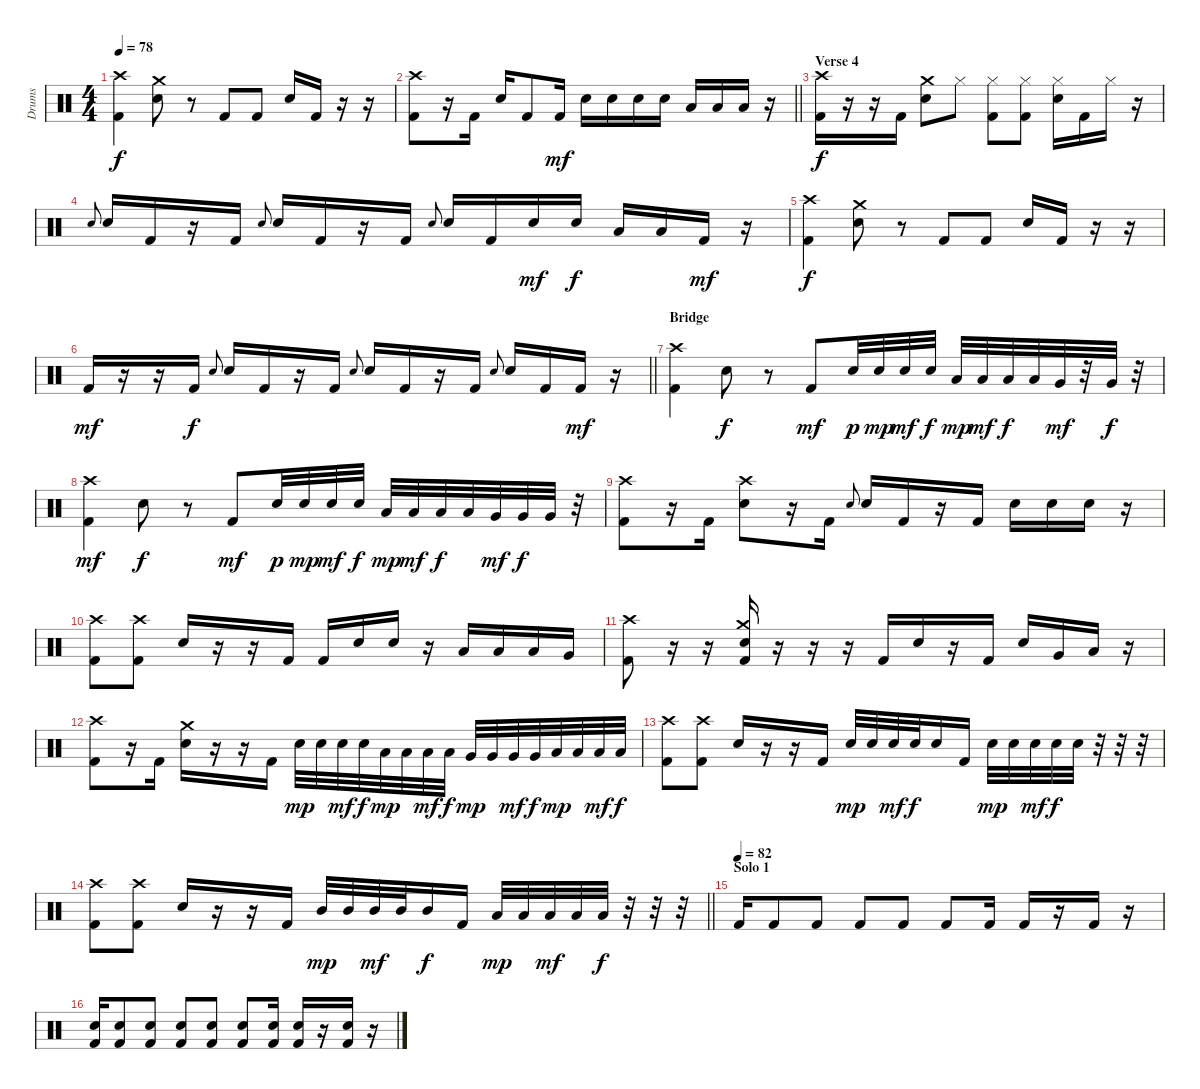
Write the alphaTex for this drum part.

\track ("Drums" "Drums") {instrument percussion}
\staff {score}
\articulation defaults
\ts (4 4)
\tempo 78
\clef neutral
\ks c
("Crash high (hit)" "Kick (hit) 2").4{dy f} ("Crash medium (hit)" "Snare (hit) 2").8 r.8 "Kick (hit) 2".8 "Kick (hit) 2".8 "Snare (hit) 2".16 "Kick (hit) 2".16 r.16 r.16 |
\barLineRight lightlight
("Crash high (hit)" "Kick (hit) 2").8 r.16 "Kick (hit) 2".16 "Snare (hit) 2".16 "Kick (hit) 2".8 "Kick (hit) 2".16{dy mf} "Snare (hit) 2".16 "Snare (hit) 2".16 "Snare (hit) 2".16 "Snare (hit) 2".16 "Low Tom (hit)".16 "Low Tom (hit)".16 "Low Tom (hit)".16 r.16 |
\section ("" "Verse 4")
("Crash high (hit)" "Kick (hit) 2").16{dy f} r.16 r.16 "Kick (hit) 2".16 ("Crash medium (hit)" "Snare (hit) 2").8 "Hi-Hat (closed)".8 ("Hi-Hat (closed)" "Kick (hit) 2").8 ("Hi-Hat (closed)" "Kick (hit) 2").8 ("Hi-Hat (closed)" "Snare (hit) 2").16 "Kick (hit) 2".16 "Hi-Hat (closed)".16 r.16 |
"Snare (hit) 2".8{gr onbeat} "Snare (hit) 2".16 "Kick (hit) 2".16 r.16 "Kick (hit) 2".16 "Snare (hit) 2".8{gr onbeat} "Snare (hit) 2".16 "Kick (hit) 2".16 r.16 "Kick (hit) 2".16 "Snare (hit) 2".8{gr onbeat} "Snare (hit) 2".16 "Kick (hit) 2".16 "Snare (hit) 2".16{dy mf} "Snare (hit) 2".16{dy f} "Low Tom (hit)".16 "Low Tom (hit)".16 "Kick (hit) 2".16{dy mf} r.16 |
("Crash high (hit)" "Kick (hit) 2").4{dy f} ("Crash medium (hit)" "Snare (hit) 2").8 r.8 "Kick (hit) 2".8 "Kick (hit) 2".8 "Snare (hit) 2".16 "Kick (hit) 2".16 r.16 r.16 |
\barLineRight lightlight "Kick (hit) 2".16{dy mf}
r.16 r.16 "Kick (hit) 2".16{dy f} "Snare (hit) 2".8{gr onbeat} "Snare (hit) 2".16 "Kick (hit) 2".16 r.16 "Kick (hit) 2".16 "Snare (hit) 2".8{gr onbeat} "Snare (hit) 2".16 "Kick (hit) 2".16 r.16 "Kick (hit) 2".16 "Snare (hit) 2".8{gr onbeat} "Snare (hit) 2".16 "Kick (hit) 2".16 "Kick (hit) 2".16{dy mf} r.16 |
\section ("" "Bridge")
("Crash high (hit)" "Kick (hit) 2").4 "Snare (hit) 2".8{dy f} r.8 "Kick (hit) 2".8{dy mf} "Snare (hit) 2".32{dy p} "Snare (hit) 2".32{dy mp} "Snare (hit) 2".32{dy mf} "Snare (hit) 2".32{dy f} "Low Tom (hit)".32{dy mp} "Low Tom (hit)".32{dy mf} "Low Tom (hit)".32{dy f} "Low Tom (hit)".32 "Very Low Tom (hit)".32{dy mf} r.32 "Very Low Tom (hit)".32{dy f} r.32 |
("Crash high (hit)" "Kick (hit) 2").4{dy mf} "Snare (hit) 2".8{dy f} r.8 "Kick (hit) 2".8{dy mf} "Snare (hit) 2".32{dy p} "Snare (hit) 2".32{dy mp} "Snare (hit) 2".32{dy mf} "Snare (hit) 2".32{dy f} "Low Tom (hit)".32{dy mp} "Low Tom (hit)".32{dy mf} "Low Tom (hit)".32{dy f} "Low Tom (hit)".32 "Very Low Tom (hit)".32{dy mf} "Very Low Tom (hit)".32{dy f} "Very Low Tom (hit)".32 r.32 |
("Crash high (hit)" "Kick (hit) 2").8 r.16 "Kick (hit) 2".16 ("Crash high (hit)" "Snare (hit) 2").8 r.16 "Kick (hit) 2".16 "Snare (hit) 2".8{gr onbeat} "Snare (hit) 2".16 "Kick (hit) 2".16 r.16 "Kick (hit) 2".16 "Snare (hit) 2".16 "Snare (hit) 2".16 "Snare (hit) 2".16 r.16 |
("Crash high (hit)" "Kick (hit) 2").8 ("Crash high (hit)" "Kick (hit) 2").8 "Snare (hit) 2".16 r.16 r.16 "Kick (hit) 2".16 "Kick (hit) 2".16 "Snare (hit) 2".16 "Snare (hit) 2".16 r.16 "Low Tom (hit)".16 "Low Tom (hit)".16 "Low Tom (hit)".16 "Very Low Tom (hit)".16 |
("Crash high (hit)" "Kick (hit) 2").8 r.16 r.16 ("Crash medium (hit)" "Snare (hit) 2" "Kick (hit) 2").16 r.16 r.16 r.16 "Kick (hit) 2".16 "Snare (hit) 2".16 r.16 "Kick (hit) 2".16 "Snare (hit) 2".16 "Very Low Tom (hit)".16 "Low Tom (hit)".16 r.16 |
("Crash high (hit)" "Kick (hit) 2").8 r.16 "Kick (hit) 2".16 ("Crash medium (hit)" "Snare (hit) 2").16 r.16 r.16 "Kick (hit) 2".16 "Snare (hit) 2".32{dy mp} "Snare (hit) 2".32 "Snare (hit) 2".32{dy mf} "Snare (hit) 2".32{dy f} "Low Tom (hit)".32{dy mp} "Low Tom (hit)".32 "Low Tom (hit)".32{dy mf} "Low Tom (hit)".32{dy f} "Very Low Tom (hit)".32{dy mp} "Very Low Tom (hit)".32 "Very Low Tom (hit)".32{dy mf} "Very Low Tom (hit)".32{dy f} "Low Floor Tom (hit)".32{dy mp} "Low Floor Tom (hit)".32 "Low Floor Tom (hit)".32{dy mf} "Low Floor Tom (hit)".32{dy f} |
("Crash high (hit)" "Kick (hit) 2").8 ("Crash high (hit)" "Kick (hit) 2").8 "Snare (hit) 2".16 r.16 r.16 "Kick (hit) 2".16 "Snare (hit) 2".32{dy mp} "Snare (hit) 2".32 "Snare (hit) 2".32{dy mf} "Snare (hit) 2".32{dy f} "Snare (hit) 2".16 "Kick (hit) 2".16 "Snare (hit) 2".32{dy mp} "Snare (hit) 2".32 "Snare (hit) 2".32{dy mf} "Snare (hit) 2".32{dy f} "Snare (hit) 2".32 r.32 r.32 r.32 |
\barLineRight lightlight
("Crash high (hit)" "Kick (hit) 2").8 ("Crash high (hit)" "Kick (hit) 2").8 "Snare (hit) 2".16 r.16 r.16 "Kick (hit) 2".16 "Mid Tom (hit)".32{dy mp} "Mid Tom (hit)".32 "Mid Tom (hit)".32{dy mf} "Mid Tom (hit)".32 "Mid Tom (hit)".16{dy f} "Kick (hit) 2".16 "Low Tom (hit)".32{dy mp} "Low Tom (hit)".32 "Low Tom (hit)".32{dy mf} "Low Tom (hit)".32 "Low Tom (hit)".32{dy f} r.32 r.32 r.32 |
\section ("" "Solo 1")
\tempo (82)
"Kick (hit) 2".16 "Kick (hit) 2".8 "Kick (hit) 2".8 "Kick (hit) 2".8 "Kick (hit) 2".8 "Kick (hit) 2".8 "Kick (hit) 2".16 "Kick (hit) 2".16 r.16 "Kick (hit) 2".16 r.16 |
("Snare (hit) 2" "Kick (hit) 2").16 ("Snare (hit) 2" "Kick (hit) 2").8 ("Snare (hit) 2" "Kick (hit) 2").8 ("Snare (hit) 2" "Kick (hit) 2").8 ("Snare (hit) 2" "Kick (hit) 2").8 ("Snare (hit) 2" "Kick (hit) 2").8 ("Snare (hit) 2" "Kick (hit) 2").16 ("Snare (hit) 2" "Kick (hit) 2").16 r.16 ("Snare (hit) 2" "Kick (hit) 2").16 r.16
